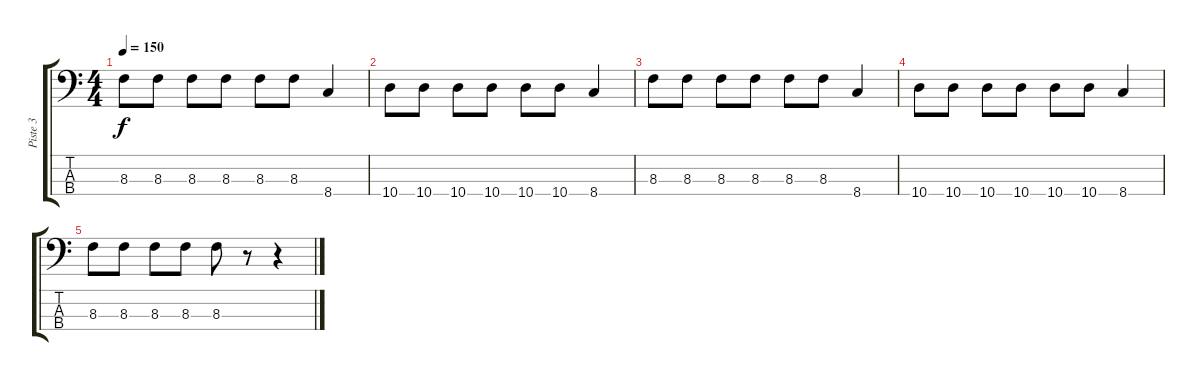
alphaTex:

\track ("Piste 3" "Piste 3") {instrument electricbasspick}
\staff {score tabs}
\tuning (G2 D2 A1 E1) {hide}
\ts (4 4)
\tempo 150
\clef f4
\ks c
8.3.8{dy f} 8.3.8 8.3.8 8.3.8 8.3.8 8.3.8 8.4.4 |
10.4.8 10.4.8 10.4.8 10.4.8 10.4.8 10.4.8 8.4.4 |
8.3.8 8.3.8 8.3.8 8.3.8 8.3.8 8.3.8 8.4.4 |
10.4.8 10.4.8 10.4.8 10.4.8 10.4.8 10.4.8 8.4.4 |
8.3.8 8.3.8 8.3.8 8.3.8 8.3.8 r.8 r.4
